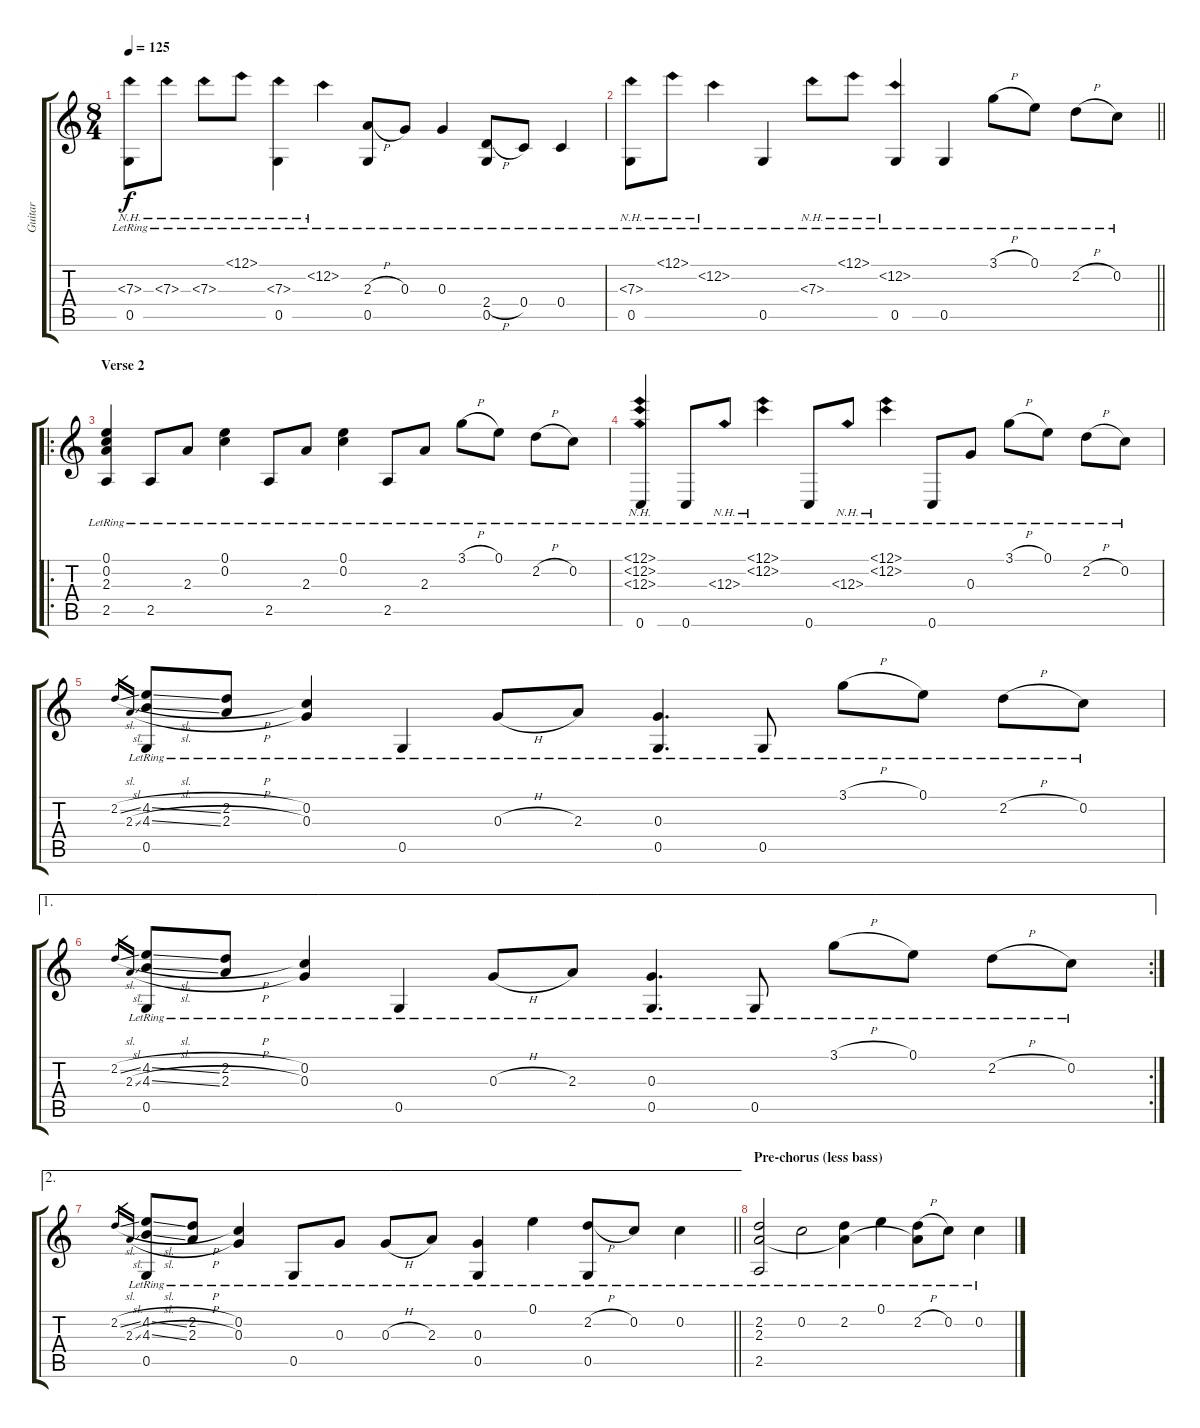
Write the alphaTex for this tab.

\track ("Guitar" "Guitar") {instrument acousticguitarsteel}
\staff {score tabs}
\tuning (E4 C4 G3 C3 G2 C2) {hide}
\ts (8 4)
\tempo 125
\clef g2
\ks c
(7.3{nh lr} 0.5{lr}).8{dy f} 7.3{nh lr}.8 7.3{nh lr}.8 12.1{nh lr}.8 (7.3{nh lr} 0.5{lr}).4 12.2{nh lr}.4 (2.3{h lr} 0.5{lr}).8 0.3{lr}.8 0.3{lr}.4 (2.4{h lr} 0.5{lr}).8 0.4{lr}.8 0.4{lr}.4 |
\barLineRight lightlight
(7.3{nh lr} 0.5{lr}).8 12.1{nh lr}.8 12.2{nh lr}.4 0.5{lr}.4 7.3{nh lr}.8 12.1{nh lr}.8 (12.2{nh lr} 0.5{lr}).4 0.5{lr}.4 3.1{h lr}.8 0.1{lr}.8 2.2{h lr}.8 0.2{lr}.8 |
\ro
\section ("" "Verse 2")
(0.1{lr} 0.2{lr} 2.3{lr} 2.5{lr}).4 2.5{lr}.8 2.3{lr}.8 (0.1{lr} 0.2{lr}).4 2.5{lr}.8 2.3{lr}.8 (0.1{lr} 0.2{lr}).4 2.5{lr}.8 2.3{lr}.8 3.1{h lr}.8 0.1{lr}.8 2.2{h lr}.8 0.2{lr}.8 |
(12.1{nh lr} 12.2{nh lr} 12.3{nh lr} 0.6{lr}).4 0.6{lr}.8 12.3{nh lr}.8 (12.1{nh lr} 12.2{nh lr}).4 0.6{lr}.8 12.3{nh lr}.8 (12.1{nh lr} 12.2{nh lr}).4 0.6{lr}.8 0.3{lr}.8 3.1{h lr}.8 0.1{lr}.8 2.2{h lr}.8 0.2{lr}.8 |
2.2{sl}.16{gr} 2.3{sl}.16{gr} (4.2{sl lr} 4.3{sl lr} 0.5{lr}).8 (2.2{h lr} 2.3{h lr}).8 (0.2{lr} 0.3{lr}).4 0.5{lr}.4 0.3{h lr}.8 2.3{lr}.8 (0.3{lr} 0.5{lr}).4{d} 0.5{lr}.8 3.1{h lr}.8 0.1{lr}.8 2.2{h lr}.8 0.2{lr}.8 |
\ae 1
\rc 2
2.2{sl}.16{gr} 2.3{sl}.16{gr} (4.2{sl lr} 4.3{sl lr} 0.5{lr}).8 (2.2{h lr} 2.3{h lr}).8 (0.2{lr} 0.3{lr}).4 0.5{lr}.4 0.3{h lr}.8 2.3{lr}.8 (0.3{lr} 0.5{lr}).4{d} 0.5{lr}.8 3.1{h lr}.8 0.1{lr}.8 2.2{h lr}.8 0.2{lr}.8 |
\ae 2
\barLineRight lightlight
2.2{sl}.16{gr} 2.3{sl}.16{gr} (4.2{sl lr} 4.3{sl lr} 0.5{lr}).8 (2.2{h lr} 2.3{h lr}).8 (0.2{lr} 0.3{lr}).4 0.5{lr}.8 0.3{lr}.8 0.3{h lr}.8 2.3{lr}.8 (0.3{lr} 0.5{lr}).4 0.1{lr}.4 (2.2{h lr} 0.5{lr}).8 0.2{lr}.8 0.2{lr}.4 |
\section ("" "Pre-chorus (less bass)")
(2.2{lr} 2.3{lr} 2.5{lr}).2 0.2{lr}.2 (2.2{lr} 2.3{t}).4 0.1{lr}.4 (2.2{h lr} 2.3{t}).8 0.2{lr}.8 0.2{lr}.4
